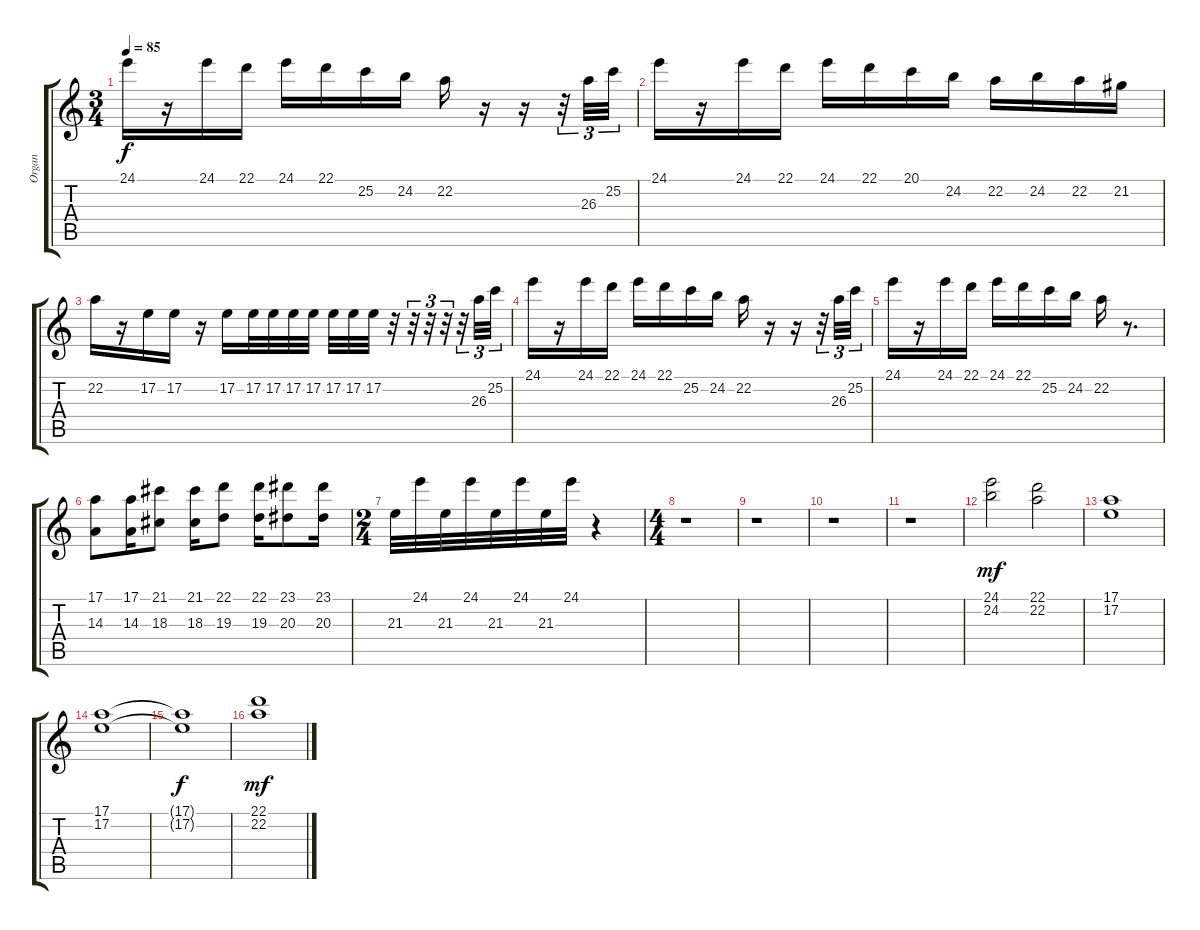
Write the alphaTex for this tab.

\track ("Organ" "Organ") {instrument rockorgan}
\staff {score tabs}
\tuning (E4 B3 G3 D3 A2 E2) {hide}
\ts (3 4)
\tempo 85
\clef g2
\ks c
24.1.16{dy f} r.16 24.1.16 22.1.16 24.1.16 22.1.16 25.2.16 24.2.16 22.2.16 r.16 r.16{balance 0} r.32{tu (3 2)} 26.3.32{tu (3 2)} 25.2.32{tu (3 2)} |
24.1.16 r.16 24.1.16 22.1.16 24.1.16 22.1.16 20.1.16 24.2.16 22.2.16 24.2.16 22.2.16 21.2.16 |
22.2.16 r.16 17.2.16 17.2.16 r.16 17.2.16 17.2.32 17.2.32 17.2.32 17.2.32 17.2.32 17.2.32 17.2.32 r.32 r.32{tu (3 2)} r.32{tu (3 2) balance 16} r.32{tu (3 2)} r.32{tu (3 2)} 26.3.32{tu (3 2)} 25.2.32{tu (3 2)} |
24.1.16 r.16 24.1.16 22.1.16 24.1.16 22.1.16 25.2.16 24.2.16 22.2.16 r.16 r.16{balance 0} r.32{tu (3 2)} 26.3.32{tu (3 2)} 25.2.32{tu (3 2)} |
24.1.16 r.16 24.1.16 22.1.16 24.1.16 22.1.16 25.2.16 24.2.16 22.2.16 r.8{d} |
(17.1 14.3).8{balance 8} (17.1 14.3).16 (21.1 18.3).8 (21.1 18.3).16 (22.1 19.3).8 (22.1 19.3).16 (23.1 20.3).8 (23.1 20.3).16 |
\ts (2 4)
21.3.32 24.1.32 21.3.32 24.1.32 21.3.32 24.1.32 21.3.32 24.1.32 r.4 |
\ts (4 4)
r.1{instrument rockorgan} |
r.1 |
r.1 |
r.1 |
(24.1 24.2).2{dy mf} (22.1 22.2).2 |
(17.1 17.2).1 |
(17.1 17.2).1 |
(17.1{t} 17.2{t}).1{dy f} |
(22.1 22.2).1{dy mf}
